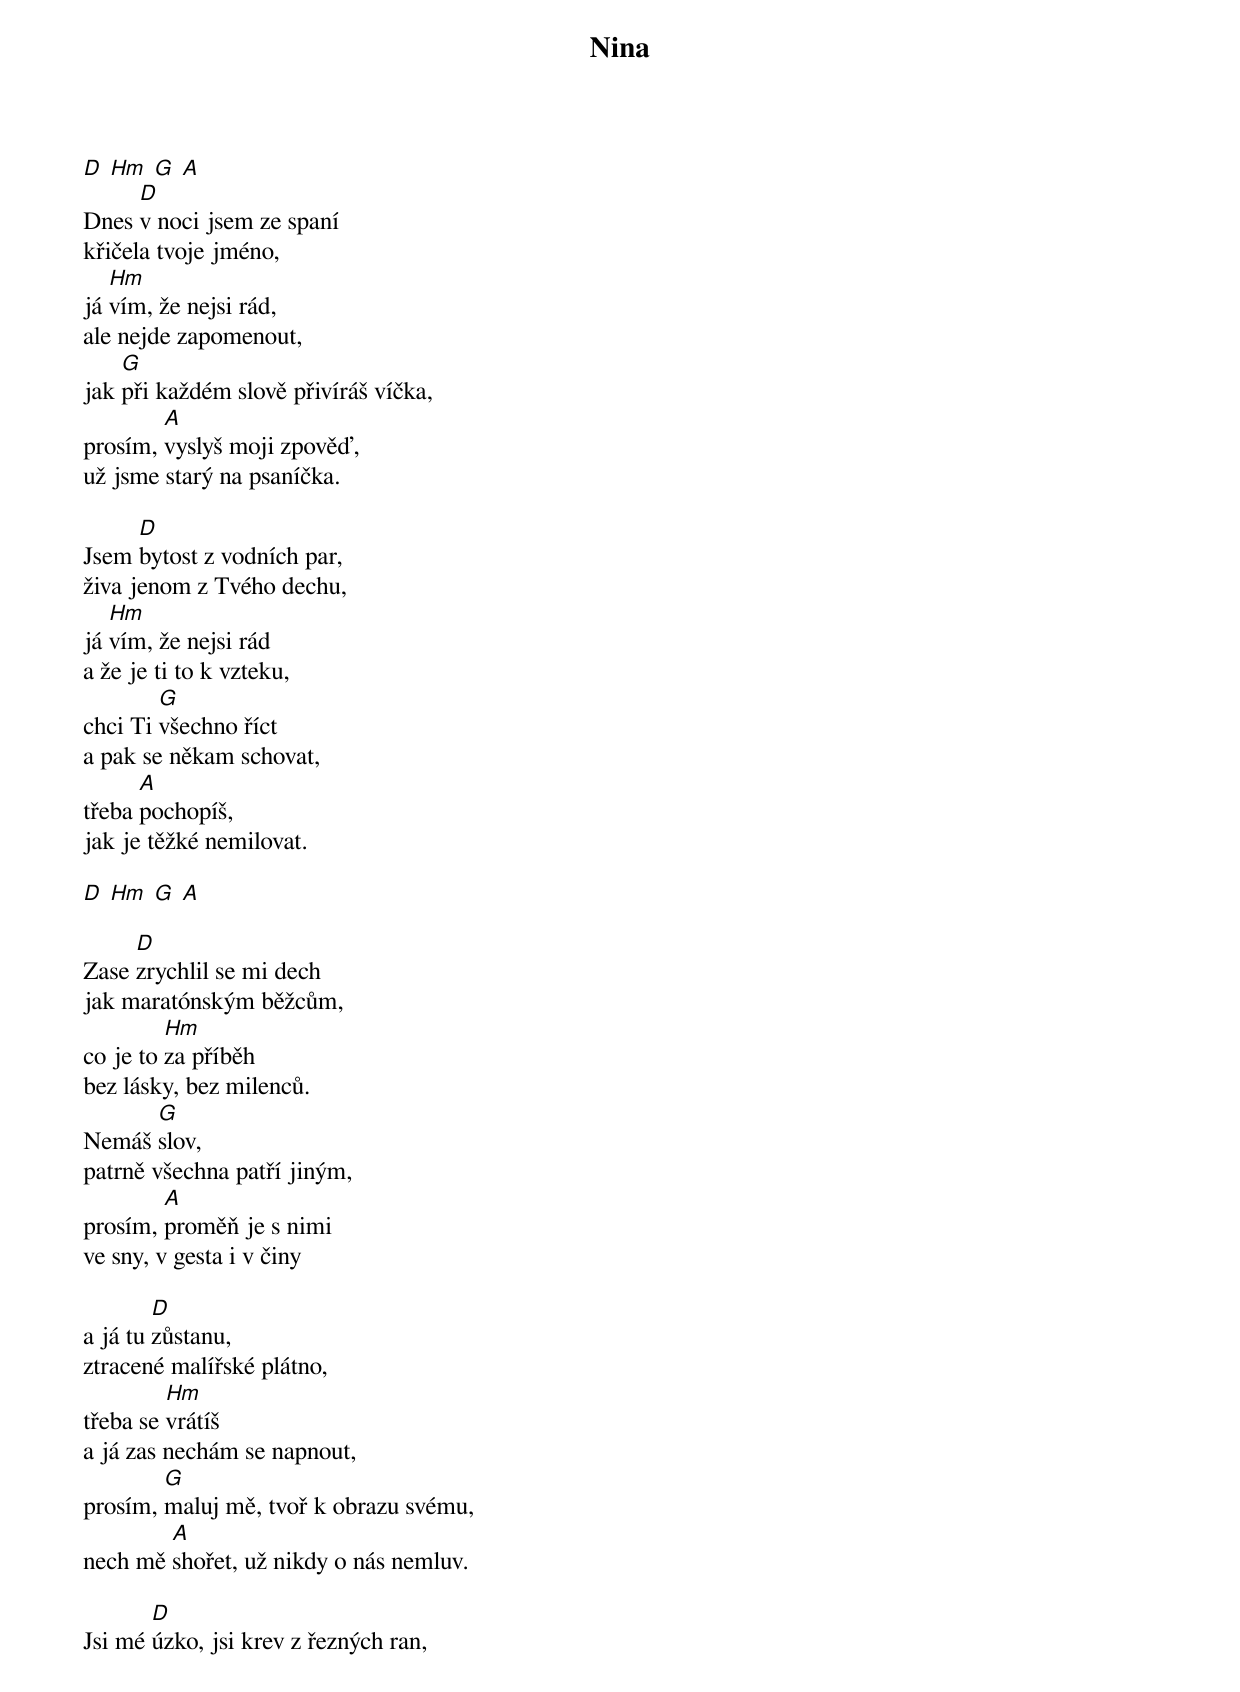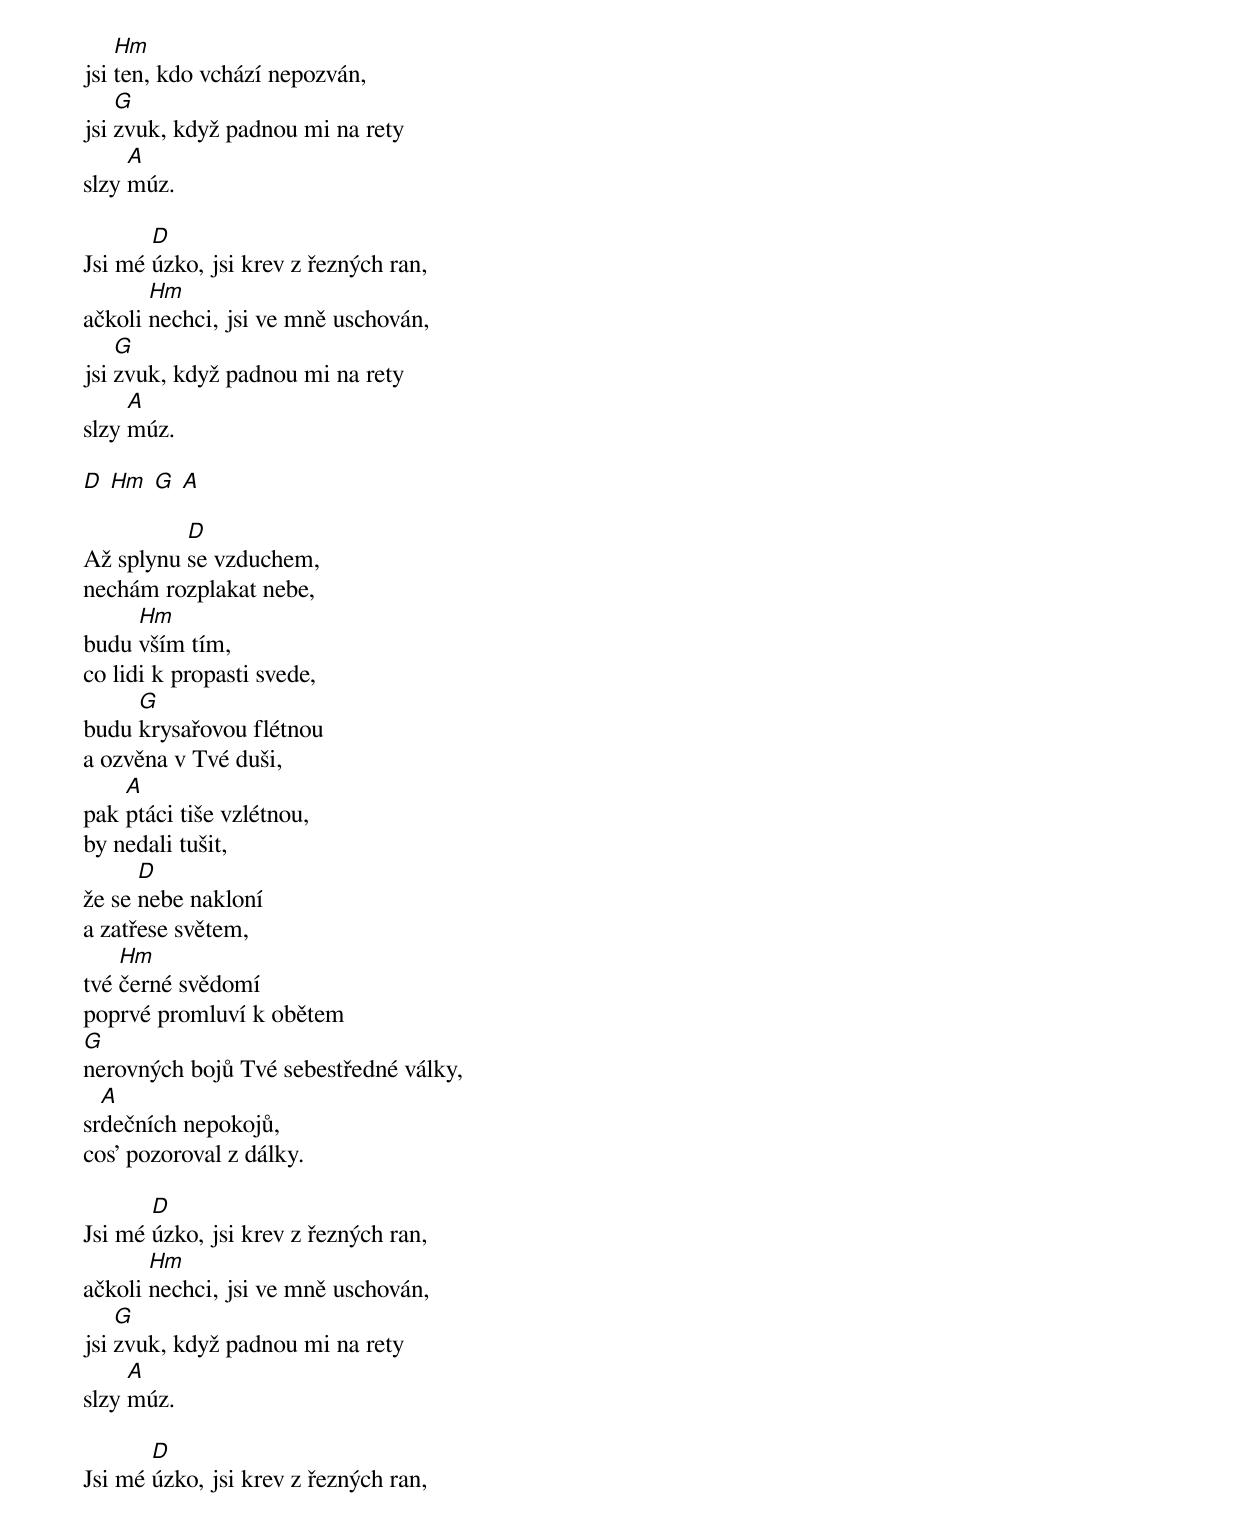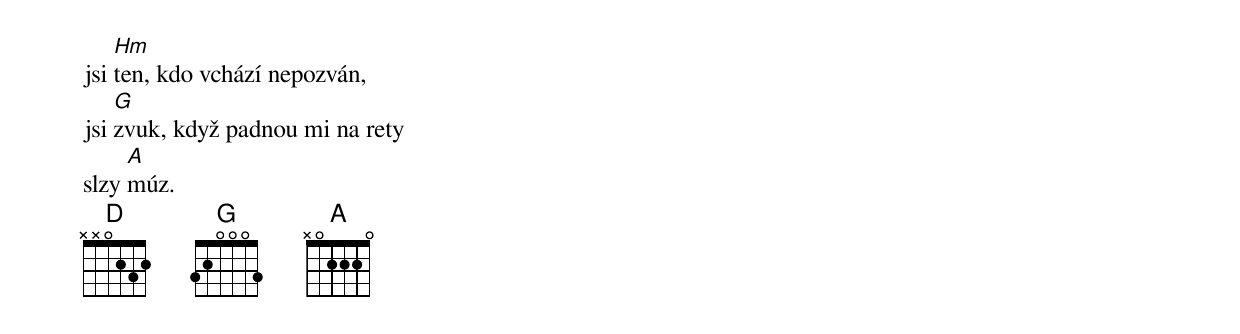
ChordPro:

{title: Nina}
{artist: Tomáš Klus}
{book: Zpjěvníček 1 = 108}
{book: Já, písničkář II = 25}

[D] [Hm] [G] [A]
Dnes [D]v noci jsem ze spaní
křičela tvoje jméno,
já [Hm]vím, že nejsi rád,
ale nejde zapomenout,
jak [G]při každém slově přivíráš víčka,
prosím, [A]vyslyš moji zpověď,
už jsme starý na psaníčka.

Jsem [D]bytost z vodních par,
živa jenom z Tvého dechu,
já [Hm]vím, že nejsi rád
a že je ti to k vzteku,
chci Ti [G]všechno říct
a pak se někam schovat,
třeba [A]pochopíš,
jak je těžké nemilovat.

[D] [Hm] [G] [A]

Zase [D]zrychlil se mi dech
jak maratónským běžcům,
co je to [Hm]za příběh
bez lásky, bez milenců.
Nemáš [G]slov,
patrně všechna patří jiným,
prosím, [A]proměň je s nimi
ve sny, v gesta i v činy

a já tu [D]zůstanu,
ztracené malířské plátno,
třeba se [Hm]vrátíš
a já zas nechám se napnout,
prosím, [G]maluj mě, tvoř k obrazu svému,
nech mě [A]shořet, už nikdy o nás nemluv.

Jsi mé [D]úzko, jsi krev z řezných ran,
jsi [Hm]ten, kdo vchází nepozván,
jsi [G]zvuk, když padnou mi na rety
slzy [A]múz.

Jsi mé [D]úzko, jsi krev z řezných ran,
ačkoli [Hm]nechci, jsi ve mně uschován,
jsi [G]zvuk, když padnou mi na rety
slzy [A]múz.

[D] [Hm] [G] [A]

Až splynu [D]se vzduchem,
nechám rozplakat nebe,
budu [Hm]vším tím,
co lidi k propasti svede,
budu [G]krysařovou flétnou
a ozvěna v Tvé duši,
pak [A]ptáci tiše vzlétnou,
by nedali tušit,
že se [D]nebe nakloní
a zatřese světem,
tvé [Hm]černé svědomí
poprvé promluví k obětem
[G]nerovných bojů Tvé sebestředné války,
sr[A]dečních nepokojů,
cos' pozoroval z dálky.

Jsi mé [D]úzko, jsi krev z řezných ran,
ačkoli [Hm]nechci, jsi ve mně uschován,
jsi [G]zvuk, když padnou mi na rety
slzy [A]múz.

Jsi mé [D]úzko, jsi krev z řezných ran,
jsi [Hm]ten, kdo vchází nepozván,
jsi [G]zvuk, když padnou mi na rety
slzy [A]múz.
